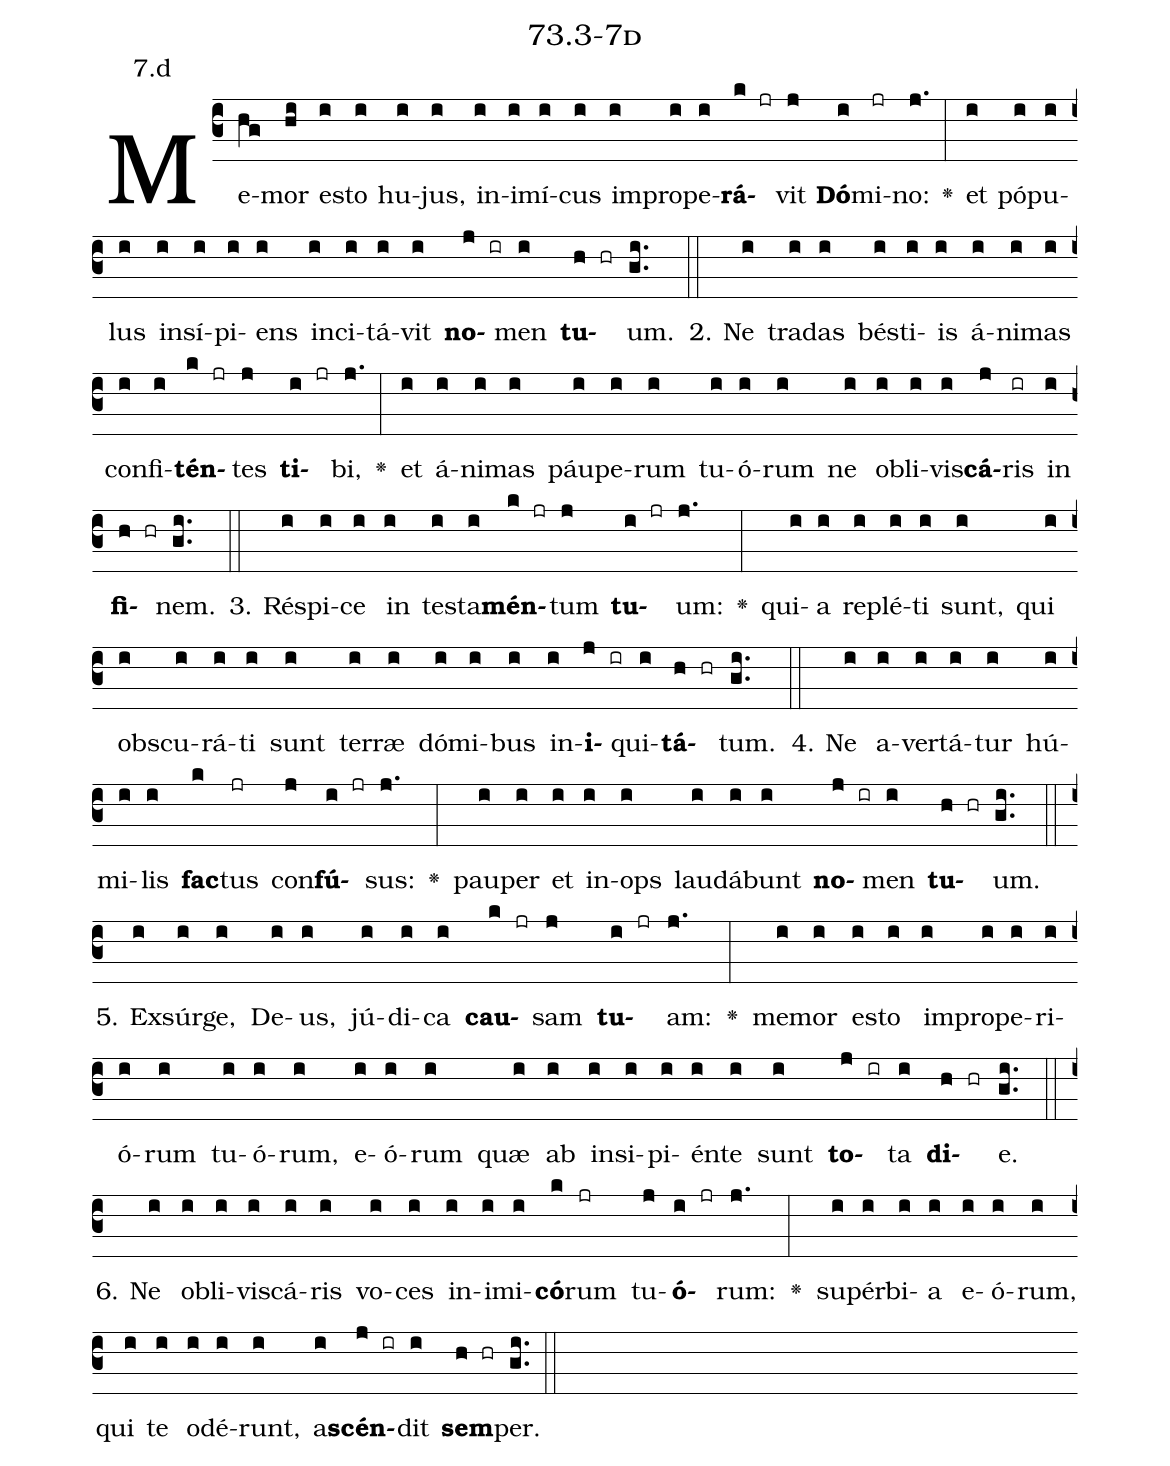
name: 73.3-7d;
annotation: 7.d;
%%
(c3)Me(hg)mor(hi) es(i)to(i) hu(i)jus,(i) in(i)i(i)mí(i)cus(i) im(i)pro(i)pe(i)<b>rá</b>(k jr)vit(j) <b>Dó</b>(i)mi(jr)no:(j.) <v>\greheightstar</v>(:) et(i) pó(i)pu(i)lus(i) in(i)sí(i)pi(i)ens(i) in(i)ci(i)tá(i)vit(i) <b>no</b>(j ir)men(i) <b>tu</b>(h hr)um.(gi..) (::)
2. Ne(i) tra(i)das(i) bés(i)ti(i)is(i) á(i)ni(i)mas(i) con(i)fi(i)<b>tén</b>(k jr)tes(j) <b>ti</b>(i jr)bi,(j.) <v>\greheightstar</v>(:) et(i) á(i)ni(i)mas(i) páu(i)pe(i)rum(i) tu(i)ó(i)rum(i) ne(i) ob(i)li(i)vis(i)<b>cá</b>(j)ris(ir) in(i) <b>fi</b>(h hr)nem.(gi..) (::)
3. Ré(i)spi(i)ce(i) in(i) tes(i)ta(i)<b>mén</b>(k jr)tum(j) <b>tu</b>(i jr)um:(j.) <v>\greheightstar</v>(:) qui(i)a(i) re(i)plé(i)ti(i) sunt,(i) qui(i) obs(i)cu(i)rá(i)ti(i) sunt(i) ter(i)ræ(i) dó(i)mi(i)bus(i) in(i)<b>i</b>(j ir)qui(i)<b>tá</b>(h hr)tum.(gi..) (::)
4. Ne(i) a(i)ver(i)tá(i)tur(i) hú(i)mi(i)lis(i) <b>fac</b>(k)tus(jr) con(j)<b>fú</b>(i jr)sus:(j.) <v>\greheightstar</v>(:) pau(i)per(i) et(i) in(i)ops(i) lau(i)dá(i)bunt(i) <b>no</b>(j ir)men(i) <b>tu</b>(h hr)um.(gi..) (::)
5. Ex(i)súr(i)ge,(i) De(i)us,(i) jú(i)di(i)ca(i) <b>cau</b>(k jr)sam(j) <b>tu</b>(i jr)am:(j.) <v>\greheightstar</v>(:) me(i)mor(i) es(i)to(i) im(i)pro(i)pe(i)ri(i)ó(i)rum(i) tu(i)ó(i)rum,(i) e(i)ó(i)rum(i) quæ(i) ab(i) in(i)si(i)pi(i)én(i)te(i) sunt(i) <b>to</b>(j ir)ta(i) <b>di</b>(h hr)e.(gi..) (::)
6. Ne(i) ob(i)li(i)vis(i)cá(i)ris(i) vo(i)ces(i) in(i)i(i)mi(i)<b>có</b>(k)rum(jr) tu(j)<b>ó</b>(i jr)rum:(j.) <v>\greheightstar</v>(:) su(i)pér(i)bi(i)a(i) e(i)ó(i)rum,(i) qui(i) te(i) o(i)dé(i)runt,(i) a(i)<b>scén</b>(j ir)dit(i) <b>sem</b>(h hr)per.(gi..) (::)
